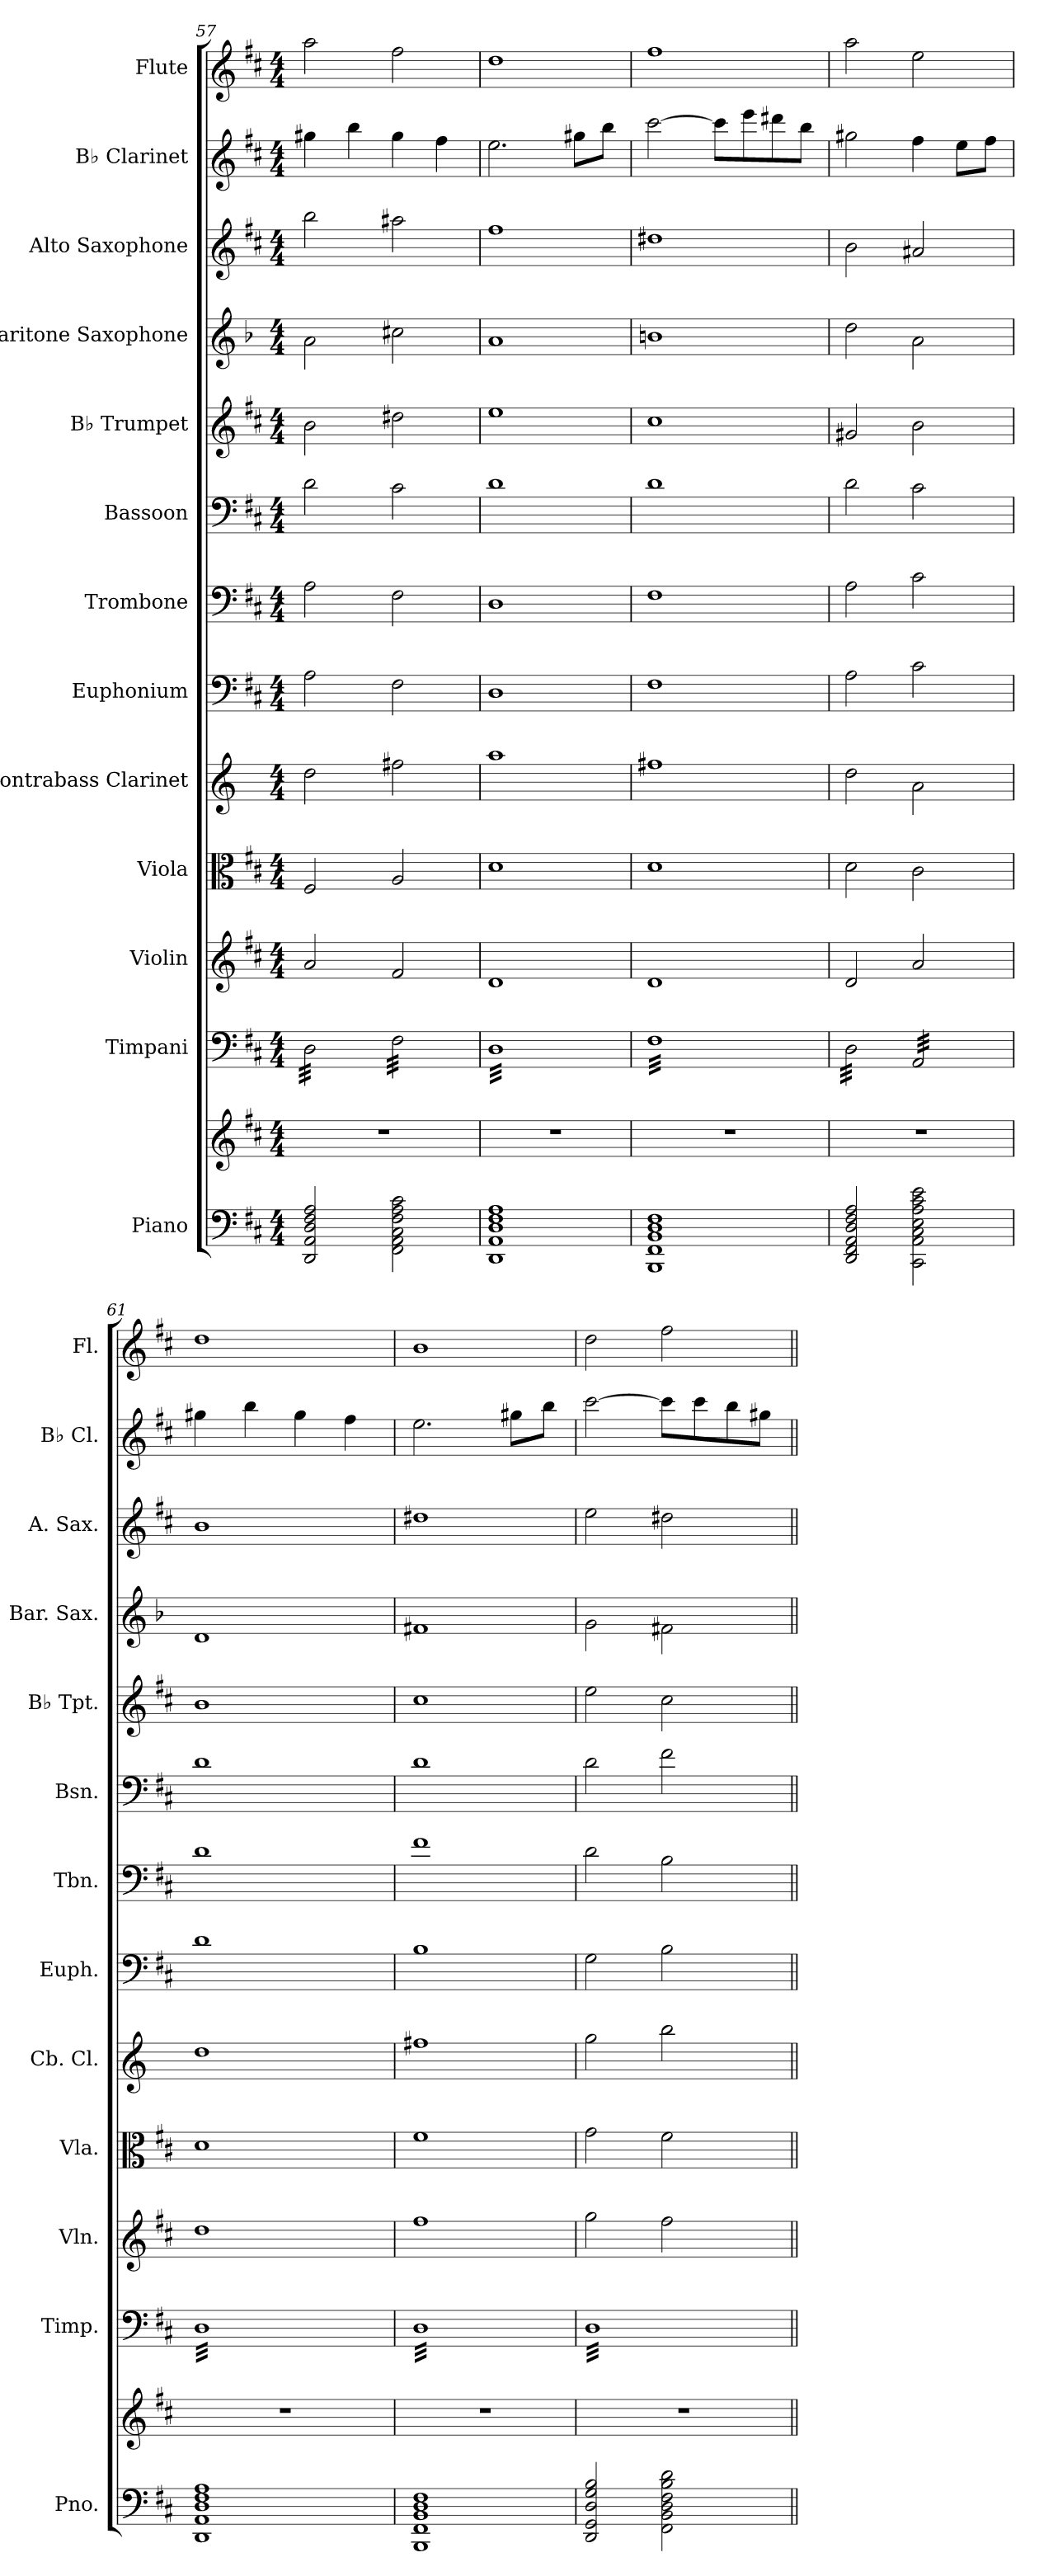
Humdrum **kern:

**kern	**kern	**kern	**kern	**kern	**kern	**kern	**kern	**kern	**kern	**kern	**kern	**kern	**kern
*part13	*part13	*part12	*part11	*part10	*part9	*part8	*part7	*part6	*part5	*part4	*part3	*part2	*part1
*staff14	*staff13	*staff12	*staff11	*staff10	*staff9	*staff8	*staff7	*staff6	*staff5	*staff4	*staff3	*staff2	*staff1
*I"Piano	*	*I"Timpani	*I"Violin	*I"Viola	*I"Contrabass Clarinet	*I"Euphonium	*I"Trombone	*I"Bassoon	*I"B♭ Trumpet	*I"Baritone Saxophone	*I"Alto Saxophone	*I"B♭ Clarinet	*I"Flute
*I'Pno.	*	*I'Timp.	*I'Vln.	*I'Vla.	*I'Cb. Cl.	*I'Euph.	*I'Tbn.	*I'Bsn.	*I'B♭ Tpt.	*I'Bar. Sax.	*I'A. Sax.	*I'B♭ Cl.	*I'Fl.
*clefF4	*clefG2	*clefF4	*clefG2	*clefC3	*clefG2	*clefF4	*clefF4	*clefF4	*clefG2	*clefG2	*clefG2	*clefG2	*clefG2
*	*	*	*	*	*ITrd15c26	*	*	*	*ITrd1c2	*ITrd12c21	*ITrd5c9	*ITrd1c2	*
*k[f#c#]	*k[f#c#]	*k[f#c#]	*k[f#c#]	*k[f#c#]	*k[]	*k[f#c#]	*k[f#c#]	*k[f#c#]	*k[]	*k[b-]	*k[b-]	*k[]	*k[f#c#]
*M4/4	*M4/4	*M4/4	*M4/4	*M4/4	*M4/4	*M4/4	*M4/4	*M4/4	*M4/4	*M4/4	*M4/4	*M4/4	*M4/4
*MM85	*MM85	*MM85	*MM85	*MM85	*MM85	*MM85	*MM85	*MM85	*MM85	*MM85	*MM85	*MM85	*MM85
=57	=57	=57	=57	=57	=57	=57	=57	=57	=57	=57	=57	=57	=57
*	*	*tremolo	*	*	*	*	*	*	*	*	*	*	*
2DD/ 2AA/ 2D/ 2F#/ 2A/	1r	32D\LLL	2a/	2F#/	2D\	2A\	2A\	2d\	2a\	2A\	2dd\	4ff#X\	2aa\
.	.	32D\	.	.	.	.	.	.	.	.	.	.	.
.	.	32D\	.	.	.	.	.	.	.	.	.	.	.
.	.	32D\	.	.	.	.	.	.	.	.	.	.	.
.	.	32D\	.	.	.	.	.	.	.	.	.	.	.
.	.	32D\	.	.	.	.	.	.	.	.	.	.	.
.	.	32D\	.	.	.	.	.	.	.	.	.	.	.
.	.	32D\	.	.	.	.	.	.	.	.	.	.	.
.	.	32D\	.	.	.	.	.	.	.	.	.	4aa\	.
.	.	32D\	.	.	.	.	.	.	.	.	.	.	.
.	.	32D\	.	.	.	.	.	.	.	.	.	.	.
.	.	32D\	.	.	.	.	.	.	.	.	.	.	.
.	.	32D\	.	.	.	.	.	.	.	.	.	.	.
.	.	32D\	.	.	.	.	.	.	.	.	.	.	.
.	.	32D\	.	.	.	.	.	.	.	.	.	.	.
.	.	32D\JJJ	.	.	.	.	.	.	.	.	.	.	.
2FF#\ 2AA\ 2C#\ 2F#\ 2A\ 2c#\	.	32F#\LLL	2f#/	2A/	2F#X\	2F#\	2F#\	2c#\	2cc#X\	2c#X\	2cc#X\	4ff#\	2ff#\
.	.	32F#\	.	.	.	.	.	.	.	.	.	.	.
.	.	32F#\	.	.	.	.	.	.	.	.	.	.	.
.	.	32F#\	.	.	.	.	.	.	.	.	.	.	.
.	.	32F#\	.	.	.	.	.	.	.	.	.	.	.
.	.	32F#\	.	.	.	.	.	.	.	.	.	.	.
.	.	32F#\	.	.	.	.	.	.	.	.	.	.	.
.	.	32F#\	.	.	.	.	.	.	.	.	.	.	.
.	.	32F#\	.	.	.	.	.	.	.	.	.	4ee\	.
.	.	32F#\	.	.	.	.	.	.	.	.	.	.	.
.	.	32F#\	.	.	.	.	.	.	.	.	.	.	.
.	.	32F#\	.	.	.	.	.	.	.	.	.	.	.
.	.	32F#\	.	.	.	.	.	.	.	.	.	.	.
.	.	32F#\	.	.	.	.	.	.	.	.	.	.	.
.	.	32F#\	.	.	.	.	.	.	.	.	.	.	.
.	.	32F#\JJJ	.	.	.	.	.	.	.	.	.	.	.
!!LO:PB:g=z
=58	=58	=58	=58	=58	=58	=58	=58	=58	=58	=58	=58	=58	=58
1DD 1AA 1D 1F# 1A	1r	32DLLL	1d	1d	1A	1D	1D	1d	1dd	1A	1a	2.dd\	1dd
.	.	32D	.	.	.	.	.	.	.	.	.	.	.
.	.	32D	.	.	.	.	.	.	.	.	.	.	.
.	.	32D	.	.	.	.	.	.	.	.	.	.	.
.	.	32D	.	.	.	.	.	.	.	.	.	.	.
.	.	32D	.	.	.	.	.	.	.	.	.	.	.
.	.	32D	.	.	.	.	.	.	.	.	.	.	.
.	.	32D	.	.	.	.	.	.	.	.	.	.	.
.	.	32D	.	.	.	.	.	.	.	.	.	.	.
.	.	32D	.	.	.	.	.	.	.	.	.	.	.
.	.	32D	.	.	.	.	.	.	.	.	.	.	.
.	.	32D	.	.	.	.	.	.	.	.	.	.	.
.	.	32D	.	.	.	.	.	.	.	.	.	.	.
.	.	32D	.	.	.	.	.	.	.	.	.	.	.
.	.	32D	.	.	.	.	.	.	.	.	.	.	.
.	.	32D	.	.	.	.	.	.	.	.	.	.	.
.	.	32D	.	.	.	.	.	.	.	.	.	.	.
.	.	32D	.	.	.	.	.	.	.	.	.	.	.
.	.	32D	.	.	.	.	.	.	.	.	.	.	.
.	.	32D	.	.	.	.	.	.	.	.	.	.	.
.	.	32D	.	.	.	.	.	.	.	.	.	.	.
.	.	32D	.	.	.	.	.	.	.	.	.	.	.
.	.	32D	.	.	.	.	.	.	.	.	.	.	.
.	.	32D	.	.	.	.	.	.	.	.	.	.	.
.	.	32D	.	.	.	.	.	.	.	.	.	8ff#X\L	.
.	.	32D	.	.	.	.	.	.	.	.	.	.	.
.	.	32D	.	.	.	.	.	.	.	.	.	.	.
.	.	32D	.	.	.	.	.	.	.	.	.	.	.
.	.	32D	.	.	.	.	.	.	.	.	.	8aa\J	.
.	.	32D	.	.	.	.	.	.	.	.	.	.	.
.	.	32D	.	.	.	.	.	.	.	.	.	.	.
.	.	32DJJJ	.	.	.	.	.	.	.	.	.	.	.
=59	=59	=59	=59	=59	=59	=59	=59	=59	=59	=59	=59	=59	=59
1BBB 1FF# 1BB 1D 1F#	1r	32F#LLL	1d	1d	1F#X	1F#	1F#	1d	1b	1Bn	1f#X	[2bb\	1ff#
.	.	32F#	.	.	.	.	.	.	.	.	.	.	.
.	.	32F#	.	.	.	.	.	.	.	.	.	.	.
.	.	32F#	.	.	.	.	.	.	.	.	.	.	.
.	.	32F#	.	.	.	.	.	.	.	.	.	.	.
.	.	32F#	.	.	.	.	.	.	.	.	.	.	.
.	.	32F#	.	.	.	.	.	.	.	.	.	.	.
.	.	32F#	.	.	.	.	.	.	.	.	.	.	.
.	.	32F#	.	.	.	.	.	.	.	.	.	.	.
.	.	32F#	.	.	.	.	.	.	.	.	.	.	.
.	.	32F#	.	.	.	.	.	.	.	.	.	.	.
.	.	32F#	.	.	.	.	.	.	.	.	.	.	.
.	.	32F#	.	.	.	.	.	.	.	.	.	.	.
.	.	32F#	.	.	.	.	.	.	.	.	.	.	.
.	.	32F#	.	.	.	.	.	.	.	.	.	.	.
.	.	32F#	.	.	.	.	.	.	.	.	.	.	.
.	.	32F#	.	.	.	.	.	.	.	.	.	8bb\L]	.
.	.	32F#	.	.	.	.	.	.	.	.	.	.	.
.	.	32F#	.	.	.	.	.	.	.	.	.	.	.
.	.	32F#	.	.	.	.	.	.	.	.	.	.	.
.	.	32F#	.	.	.	.	.	.	.	.	.	8ddd\	.
.	.	32F#	.	.	.	.	.	.	.	.	.	.	.
.	.	32F#	.	.	.	.	.	.	.	.	.	.	.
.	.	32F#	.	.	.	.	.	.	.	.	.	.	.
.	.	32F#	.	.	.	.	.	.	.	.	.	8ccc#X\	.
.	.	32F#	.	.	.	.	.	.	.	.	.	.	.
.	.	32F#	.	.	.	.	.	.	.	.	.	.	.
.	.	32F#	.	.	.	.	.	.	.	.	.	.	.
.	.	32F#	.	.	.	.	.	.	.	.	.	8aa\J	.
.	.	32F#	.	.	.	.	.	.	.	.	.	.	.
.	.	32F#	.	.	.	.	.	.	.	.	.	.	.
.	.	32F#JJJ	.	.	.	.	.	.	.	.	.	.	.
=60	=60	=60	=60	=60	=60	=60	=60	=60	=60	=60	=60	=60	=60
2DD/ 2FF#/ 2AA/ 2D/ 2F#/ 2A/	1r	32D\LLL	2d/	2d\	2D\	2A\	2A\	2d\	2f#X/	2d\	2d\	2ff#X\	2aa\
.	.	32D\	.	.	.	.	.	.	.	.	.	.	.
.	.	32D\	.	.	.	.	.	.	.	.	.	.	.
.	.	32D\	.	.	.	.	.	.	.	.	.	.	.
.	.	32D\	.	.	.	.	.	.	.	.	.	.	.
.	.	32D\	.	.	.	.	.	.	.	.	.	.	.
.	.	32D\	.	.	.	.	.	.	.	.	.	.	.
.	.	32D\	.	.	.	.	.	.	.	.	.	.	.
.	.	32D\	.	.	.	.	.	.	.	.	.	.	.
.	.	32D\	.	.	.	.	.	.	.	.	.	.	.
.	.	32D\	.	.	.	.	.	.	.	.	.	.	.
.	.	32D\	.	.	.	.	.	.	.	.	.	.	.
.	.	32D\	.	.	.	.	.	.	.	.	.	.	.
.	.	32D\	.	.	.	.	.	.	.	.	.	.	.
.	.	32D\	.	.	.	.	.	.	.	.	.	.	.
.	.	32D\JJJ	.	.	.	.	.	.	.	.	.	.	.
2CC#\ 2AA\ 2C#\ 2E\ 2A\ 2c#\ 2e\	.	32AA/LLL	2a/	2c#\	2AA\	2c#\	2c#\	2c#\	2a\	2A\	2c#X/	4ee\	2ee\
.	.	32AA/	.	.	.	.	.	.	.	.	.	.	.
.	.	32AA/	.	.	.	.	.	.	.	.	.	.	.
.	.	32AA/	.	.	.	.	.	.	.	.	.	.	.
.	.	32AA/	.	.	.	.	.	.	.	.	.	.	.
.	.	32AA/	.	.	.	.	.	.	.	.	.	.	.
.	.	32AA/	.	.	.	.	.	.	.	.	.	.	.
.	.	32AA/	.	.	.	.	.	.	.	.	.	.	.
.	.	32AA/	.	.	.	.	.	.	.	.	.	8dd\L	.
.	.	32AA/	.	.	.	.	.	.	.	.	.	.	.
.	.	32AA/	.	.	.	.	.	.	.	.	.	.	.
.	.	32AA/	.	.	.	.	.	.	.	.	.	.	.
.	.	32AA/	.	.	.	.	.	.	.	.	.	8ee\J	.
.	.	32AA/	.	.	.	.	.	.	.	.	.	.	.
.	.	32AA/	.	.	.	.	.	.	.	.	.	.	.
.	.	32AA/JJJ	.	.	.	.	.	.	.	.	.	.	.
=61	=61	=61	=61	=61	=61	=61	=61	=61	=61	=61	=61	=61	=61
1DD 1AA 1D 1F# 1A	1r	32DLLL	1dd	1d	1D	1d	1d	1d	1a	1D	1d	4ff#X\	1dd
.	.	32D	.	.	.	.	.	.	.	.	.	.	.
.	.	32D	.	.	.	.	.	.	.	.	.	.	.
.	.	32D	.	.	.	.	.	.	.	.	.	.	.
.	.	32D	.	.	.	.	.	.	.	.	.	.	.
.	.	32D	.	.	.	.	.	.	.	.	.	.	.
.	.	32D	.	.	.	.	.	.	.	.	.	.	.
.	.	32D	.	.	.	.	.	.	.	.	.	.	.
.	.	32D	.	.	.	.	.	.	.	.	.	4aa\	.
.	.	32D	.	.	.	.	.	.	.	.	.	.	.
.	.	32D	.	.	.	.	.	.	.	.	.	.	.
.	.	32D	.	.	.	.	.	.	.	.	.	.	.
.	.	32D	.	.	.	.	.	.	.	.	.	.	.
.	.	32D	.	.	.	.	.	.	.	.	.	.	.
.	.	32D	.	.	.	.	.	.	.	.	.	.	.
.	.	32D	.	.	.	.	.	.	.	.	.	.	.
.	.	32D	.	.	.	.	.	.	.	.	.	4ff#\	.
.	.	32D	.	.	.	.	.	.	.	.	.	.	.
.	.	32D	.	.	.	.	.	.	.	.	.	.	.
.	.	32D	.	.	.	.	.	.	.	.	.	.	.
.	.	32D	.	.	.	.	.	.	.	.	.	.	.
.	.	32D	.	.	.	.	.	.	.	.	.	.	.
.	.	32D	.	.	.	.	.	.	.	.	.	.	.
.	.	32D	.	.	.	.	.	.	.	.	.	.	.
.	.	32D	.	.	.	.	.	.	.	.	.	4ee\	.
.	.	32D	.	.	.	.	.	.	.	.	.	.	.
.	.	32D	.	.	.	.	.	.	.	.	.	.	.
.	.	32D	.	.	.	.	.	.	.	.	.	.	.
.	.	32D	.	.	.	.	.	.	.	.	.	.	.
.	.	32D	.	.	.	.	.	.	.	.	.	.	.
.	.	32D	.	.	.	.	.	.	.	.	.	.	.
.	.	32DJJJ	.	.	.	.	.	.	.	.	.	.	.
=62	=62	=62	=62	=62	=62	=62	=62	=62	=62	=62	=62	=62	=62
1BBB 1FF# 1BB 1D 1F#	1r	32DLLL	1ff#	1f#	1F#X	1B	1f#	1d	1b	1F#X	1f#X	2.dd\	1b
.	.	32D	.	.	.	.	.	.	.	.	.	.	.
.	.	32D	.	.	.	.	.	.	.	.	.	.	.
.	.	32D	.	.	.	.	.	.	.	.	.	.	.
.	.	32D	.	.	.	.	.	.	.	.	.	.	.
.	.	32D	.	.	.	.	.	.	.	.	.	.	.
.	.	32D	.	.	.	.	.	.	.	.	.	.	.
.	.	32D	.	.	.	.	.	.	.	.	.	.	.
.	.	32D	.	.	.	.	.	.	.	.	.	.	.
.	.	32D	.	.	.	.	.	.	.	.	.	.	.
.	.	32D	.	.	.	.	.	.	.	.	.	.	.
.	.	32D	.	.	.	.	.	.	.	.	.	.	.
.	.	32D	.	.	.	.	.	.	.	.	.	.	.
.	.	32D	.	.	.	.	.	.	.	.	.	.	.
.	.	32D	.	.	.	.	.	.	.	.	.	.	.
.	.	32D	.	.	.	.	.	.	.	.	.	.	.
.	.	32D	.	.	.	.	.	.	.	.	.	.	.
.	.	32D	.	.	.	.	.	.	.	.	.	.	.
.	.	32D	.	.	.	.	.	.	.	.	.	.	.
.	.	32D	.	.	.	.	.	.	.	.	.	.	.
.	.	32D	.	.	.	.	.	.	.	.	.	.	.
.	.	32D	.	.	.	.	.	.	.	.	.	.	.
.	.	32D	.	.	.	.	.	.	.	.	.	.	.
.	.	32D	.	.	.	.	.	.	.	.	.	.	.
.	.	32D	.	.	.	.	.	.	.	.	.	8ff#X\L	.
.	.	32D	.	.	.	.	.	.	.	.	.	.	.
.	.	32D	.	.	.	.	.	.	.	.	.	.	.
.	.	32D	.	.	.	.	.	.	.	.	.	.	.
.	.	32D	.	.	.	.	.	.	.	.	.	8aa\J	.
.	.	32D	.	.	.	.	.	.	.	.	.	.	.
.	.	32D	.	.	.	.	.	.	.	.	.	.	.
.	.	32DJJJ	.	.	.	.	.	.	.	.	.	.	.
=63	=63	=63	=63	=63	=63	=63	=63	=63	=63	=63	=63	=63	=63
2DD/ 2GG/ 2D/ 2G/ 2B/	1r	32DLLL	2gg\	2g\	2G\	2G\	2d\	2d\	2dd\	2G\	2g\	[2bb\	2dd\
.	.	32D	.	.	.	.	.	.	.	.	.	.	.
.	.	32D	.	.	.	.	.	.	.	.	.	.	.
.	.	32D	.	.	.	.	.	.	.	.	.	.	.
.	.	32D	.	.	.	.	.	.	.	.	.	.	.
.	.	32D	.	.	.	.	.	.	.	.	.	.	.
.	.	32D	.	.	.	.	.	.	.	.	.	.	.
.	.	32D	.	.	.	.	.	.	.	.	.	.	.
.	.	32D	.	.	.	.	.	.	.	.	.	.	.
.	.	32D	.	.	.	.	.	.	.	.	.	.	.
.	.	32D	.	.	.	.	.	.	.	.	.	.	.
.	.	32D	.	.	.	.	.	.	.	.	.	.	.
.	.	32D	.	.	.	.	.	.	.	.	.	.	.
.	.	32D	.	.	.	.	.	.	.	.	.	.	.
.	.	32D	.	.	.	.	.	.	.	.	.	.	.
.	.	32D	.	.	.	.	.	.	.	.	.	.	.
2FF#\ 2BB\ 2D\ 2F#\ 2B\ 2d\	.	32D	2ff#\	2f#\	2B\	2B\	2B\	2f#\	2b\	2F#X\	2f#X\	8bb\L]	2ff#\
.	.	32D	.	.	.	.	.	.	.	.	.	.	.
.	.	32D	.	.	.	.	.	.	.	.	.	.	.
.	.	32D	.	.	.	.	.	.	.	.	.	.	.
.	.	32D	.	.	.	.	.	.	.	.	.	8bb\	.
.	.	32D	.	.	.	.	.	.	.	.	.	.	.
.	.	32D	.	.	.	.	.	.	.	.	.	.	.
.	.	32D	.	.	.	.	.	.	.	.	.	.	.
.	.	32D	.	.	.	.	.	.	.	.	.	8aa\	.
.	.	32D	.	.	.	.	.	.	.	.	.	.	.
.	.	32D	.	.	.	.	.	.	.	.	.	.	.
.	.	32D	.	.	.	.	.	.	.	.	.	.	.
.	.	32D	.	.	.	.	.	.	.	.	.	8ff#X\J	.
.	.	32D	.	.	.	.	.	.	.	.	.	.	.
.	.	32D	.	.	.	.	.	.	.	.	.	.	.
.	.	32DJJJ	.	.	.	.	.	.	.	.	.	.	.
*	*	*Xtremolo	*	*	*	*	*	*	*	*	*	*	*
=||	=||	=||	=||	=||	=||	=||	=||	=||	=||	=||	=||	=||	=||
*-	*-	*-	*-	*-	*-	*-	*-	*-	*-	*-	*-	*-	*-
